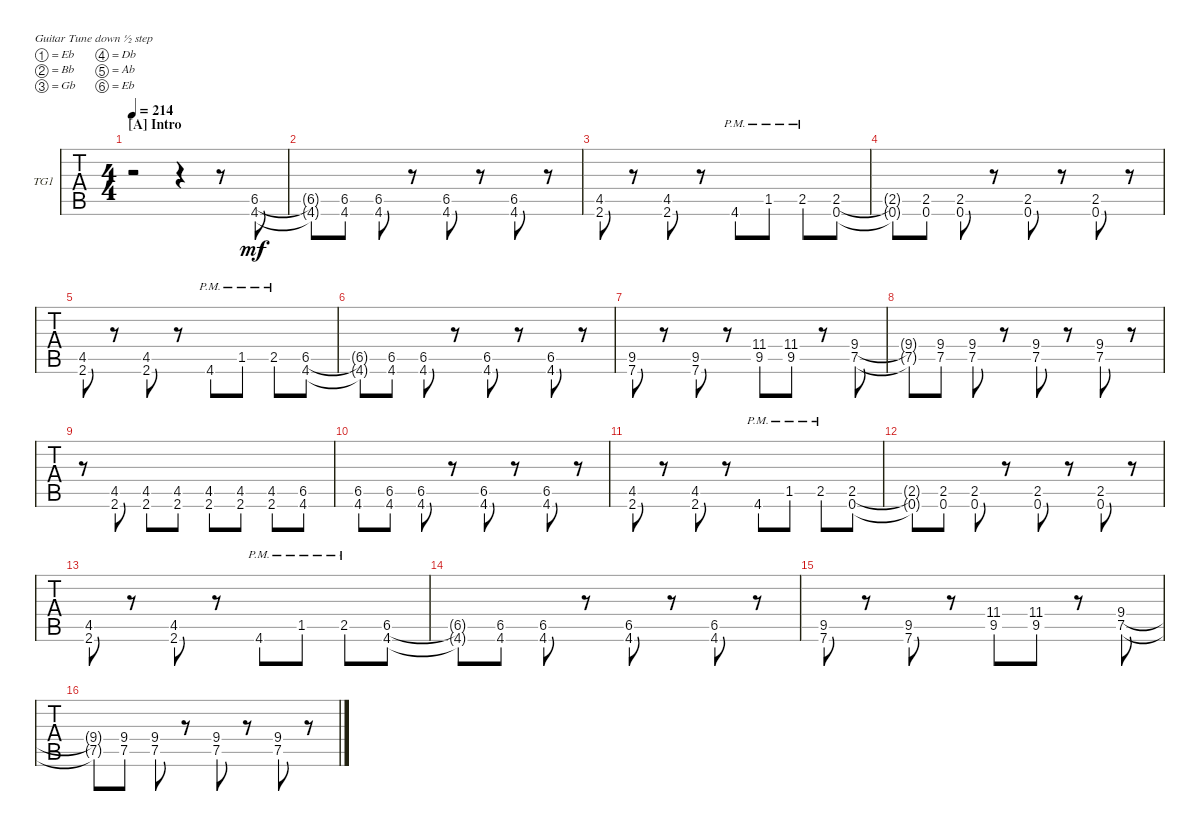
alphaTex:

\defaultSystemsLayout 4
\bracketExtendMode groupsimilarinstruments
\firstSystemTrackNameOrientation horizontal
\otherSystemsTrackNameOrientation horizontal
\track ("Tim - Guitar One" "TG1") {instrument distortionguitar}
\staff {tabs}
\tuning (Eb4 Bb3 Gb3 Db3 Ab2 Eb2)
\ts (4 4)
\section ("A" "Intro")
\tempo 214
\clef g2
\ks c
r.2{dy mf instrument distortionguitar} r.4 r.8 (4.6 6.5).8 |
(4.6{t} 6.5{t}).8 (4.6 6.5).8 (4.6 6.5).8 r.8 (4.6 6.5).8 r.8 (4.6 6.5).8 r.8 |
(2.6 4.5).8 r.8 (2.6 4.5).8 r.8 4.6{pm}.8 1.5{pm}.8 2.5{pm}.8 (2.5 0.6).8 |
(2.5{t} 0.6{t}).8 (2.5 0.6).8 (2.5 0.6).8 r.8 (2.5 0.6).8 r.8 (2.5 0.6).8 r.8 |
(2.6 4.5).8 r.8 (2.6 4.5).8 r.8 4.6{pm}.8 1.5{pm}.8 2.5{pm}.8 (4.6 6.5).8 |
(4.6{t} 6.5{t}).8 (4.6 6.5).8 (4.6 6.5).8 r.8 (4.6 6.5).8 r.8 (4.6 6.5).8 r.8 |
(7.6 9.5).8 r.8 (7.6 9.5).8 r.8 (11.4 9.5).8 (11.4 9.5).8 r.8 (9.4 7.5).8 |
(9.4{t} 7.5{t}).8 (9.4 7.5).8 (9.4 7.5).8 r.8 (9.4 7.5).8 r.8 (9.4 7.5).8 r.8 |
r.8 (4.5 2.6).8 (4.5 2.6).8 (4.5 2.6).8 (4.5 2.6).8 (4.5 2.6).8 (4.5 2.6).8 (4.6 6.5).8 |
(4.6 6.5).8 (4.6 6.5).8 (4.6 6.5).8 r.8 (4.6 6.5).8 r.8 (4.6 6.5).8 r.8 |
(2.6 4.5).8 r.8 (2.6 4.5).8 r.8 4.6{pm}.8 1.5{pm}.8 2.5{pm}.8 (2.5 0.6).8 |
(2.5{t} 0.6{t}).8 (2.5 0.6).8 (2.5 0.6).8 r.8 (2.5 0.6).8 r.8 (2.5 0.6).8 r.8 |
(2.6 4.5).8 r.8 (2.6 4.5).8 r.8 4.6{pm}.8 1.5{pm}.8 2.5{pm}.8 (4.6 6.5).8 |
(4.6{t} 6.5{t}).8 (4.6 6.5).8 (4.6 6.5).8 r.8 (4.6 6.5).8 r.8 (4.6 6.5).8 r.8 |
(7.6 9.5).8 r.8 (7.6 9.5).8 r.8 (11.4 9.5).8 (11.4 9.5).8 r.8 (9.4 7.5).8 |
(9.4{t} 7.5{t}).8 (9.4 7.5).8 (9.4 7.5).8 r.8 (9.4 7.5).8 r.8 (9.4 7.5).8 r.8
